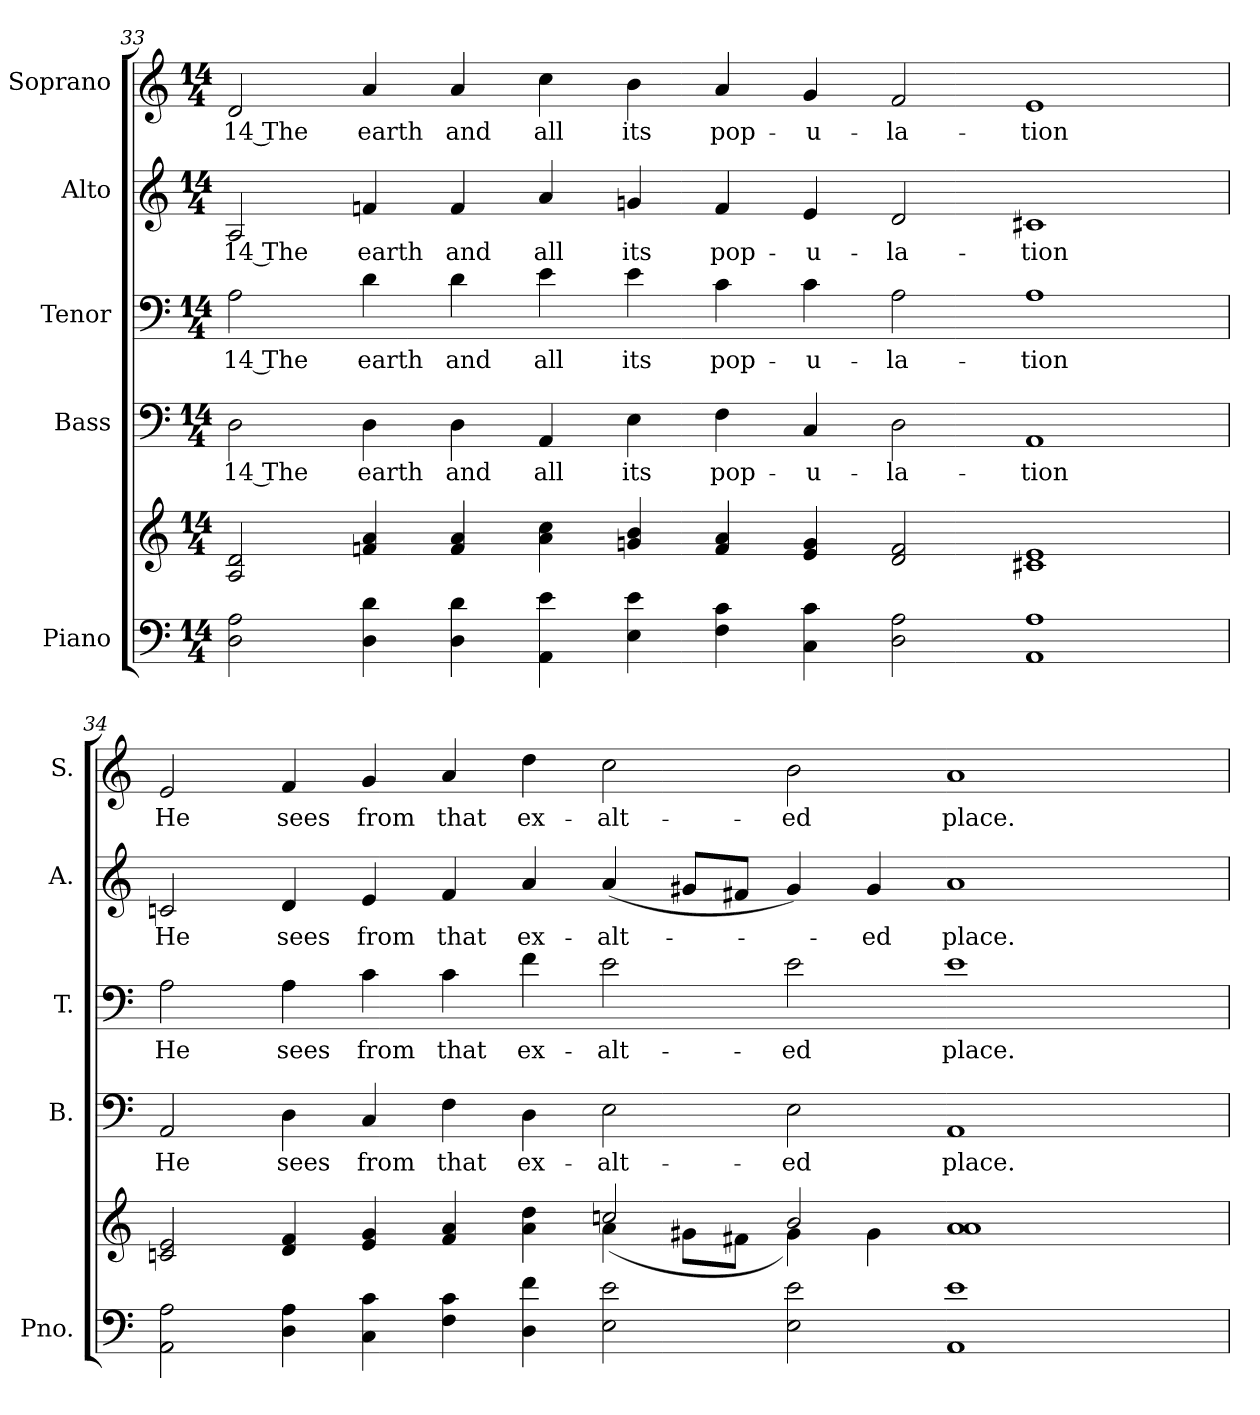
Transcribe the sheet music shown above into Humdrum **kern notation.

**kern	**kern	**kern	**text	**kern	**text	**kern	**text	**kern	**text
*part5	*part5	*part4	*part4	*part3	*part3	*part2	*part2	*part1	*part1
*staff6	*staff5	*staff4	*staff4	*staff3	*staff3	*staff2	*staff2	*staff1	*staff1
*I"Piano	*	*I"Bass	*	*I"Tenor	*	*I"Alto	*	*I"Soprano	*
*I'Pno.	*	*I'B.	*	*I'T.	*	*I'A.	*	*I'S.	*
!!LO:PB:g=z
*clefF4	*clefG2	*clefF4	*	*clefF4	*	*clefG2	*	*clefG2	*
*k[]	*k[]	*k[]	*	*k[]	*	*k[]	*	*k[]	*
*C:	*C:	*C:	*	*C:	*	*C:	*	*C:	*
*M14/4	*M14/4	*M14/4	*	*M14/4	*	*M14/4	*	*M14/4	*
=33	=33	=33	=33	=33	=33	=33	=33	=33	=33
!	!	!	!LO:LY:b:color=#000000	!	!	!	!	!	!
!	!	!	!	!	!LO:LY:b:color=#000000	!	!	!	!
!	!	!	!	!	!	!	!LO:LY:b:color=#000000	!	!
!	!	!	!	!	!	!	!	!	!LO:LY:b:color=#000000
2Di\ 2Ai	2Ai/ 2di	2Di\	14 The	2Ai\	14 The	2Ai/	14 The	2di/	14 The
!	!	!	!LO:LY:b:color=#000000	!	!	!	!	!	!
!	!	!	!	!	!LO:LY:b:color=#000000	!	!	!	!
!	!	!	!	!	!	!	!LO:LY:b:color=#000000	!	!
!	!	!	!	!	!	!	!	!	!LO:LY:b:color=#000000
4Di\ 4di	4fni/ 4ai	4Di\	earth	4di\	earth	4fni/	earth	4ai/	earth
!	!	!	!LO:LY:b:color=#000000	!	!	!	!	!	!
!	!	!	!	!	!LO:LY:b:color=#000000	!	!	!	!
!	!	!	!	!	!	!	!LO:LY:b:color=#000000	!	!
!	!	!	!	!	!	!	!	!	!LO:LY:b:color=#000000
4Di\ 4di	4fi/ 4ai	4Di\	and	4di\	and	4fi/	and	4ai/	and
!	!	!	!LO:LY:b:color=#000000	!	!	!	!	!	!
!	!	!	!	!	!LO:LY:b:color=#000000	!	!	!	!
!	!	!	!	!	!	!	!LO:LY:b:color=#000000	!	!
!	!	!	!	!	!	!	!	!	!LO:LY:b:color=#000000
4AAi\ 4ei	4ai\ 4cci	4AAi/	all	4ei\	all	4ai/	all	4cci\	all
!	!	!	!LO:LY:b:color=#000000	!	!	!	!	!	!
!	!	!	!	!	!LO:LY:b:color=#000000	!	!	!	!
!	!	!	!	!	!	!	!LO:LY:b:color=#000000	!	!
!	!	!	!	!	!	!	!	!	!LO:LY:b:color=#000000
4Ei\ 4ei	4gni/ 4bi	4Ei\	its	4ei\	its	4gni/	its	4bi\	its
!	!	!	!LO:LY:b:color=#000000	!	!	!	!	!	!
!	!	!	!	!	!LO:LY:b:color=#000000	!	!	!	!
!	!	!	!	!	!	!	!LO:LY:b:color=#000000	!	!
!	!	!	!	!	!	!	!	!	!LO:LY:b:color=#000000
4Fi\ 4ci	4fi/ 4ai	4Fi\	pop-	4ci\	pop-	4fi/	pop-	4ai/	pop-
!	!	!	!LO:LY:b:color=#000000	!	!	!	!	!	!
!	!	!	!	!	!LO:LY:b:color=#000000	!	!	!	!
!	!	!	!	!	!	!	!LO:LY:b:color=#000000	!	!
!	!	!	!	!	!	!	!	!	!LO:LY:b:color=#000000
4Ci\ 4ci	4ei/ 4gi	4Ci/	-u-	4ci\	-u-	4ei/	-u-	4gi/	-u-
!	!	!	!LO:LY:b:color=#000000	!	!	!	!	!	!
!	!	!	!	!	!LO:LY:b:color=#000000	!	!	!	!
!	!	!	!	!	!	!	!LO:LY:b:color=#000000	!	!
!	!	!	!	!	!	!	!	!	!LO:LY:b:color=#000000
2Di\ 2Ai	2di/ 2fi	2Di\	-la-	2Ai\	-la-	2di/	-la-	2fi/	-la-
!	!	!	!LO:LY:b:color=#000000	!	!	!	!	!	!
!	!	!	!	!	!LO:LY:b:color=#000000	!	!	!	!
!	!	!	!	!	!	!	!LO:LY:b:color=#000000	!	!
!	!	!	!	!	!	!	!	!	!LO:LY:b:color=#000000
1AAi 1Ai	1c#Xi 1ei	1AAi	-tion	1Ai	-tion	1c#Xi	-tion	1ei	-tion
!!LO:PB:g=z
=34	=34	=34	=34	=34	=34	=34	=34	=34	=34
*	*^	*	*	*	*	*	*	*	*
!	!	!	!	!LO:LY:b:color=#000000	!	!	!	!	!	!
!	!	!	!	!	!	!LO:LY:b:color=#000000	!	!	!	!
!	!	!	!	!	!	!	!	!LO:LY:b:color=#000000	!	!
!	!	!	!	!	!	!	!	!	!	!LO:LY:b:color=#000000
2AAi\ 2Ai	2cni/ 2ei	1ryy	2AAi/	He	2Ai\	He	2cni/	He	2ei/	He
!	!	!	!	!LO:LY:b:color=#000000	!	!	!	!	!	!
!	!	!	!	!	!	!LO:LY:b:color=#000000	!	!	!	!
!	!	!	!	!	!	!	!	!LO:LY:b:color=#000000	!	!
!	!	!	!	!	!	!	!	!	!	!LO:LY:b:color=#000000
4Di\ 4Ai	4di/ 4fi	.	4Di\	sees	4Ai\	sees	4di/	sees	4fi/	sees
!	!	!	!	!LO:LY:b:color=#000000	!	!	!	!	!	!
!	!	!	!	!	!	!LO:LY:b:color=#000000	!	!	!	!
!	!	!	!	!	!	!	!	!LO:LY:b:color=#000000	!	!
!	!	!	!	!	!	!	!	!	!	!LO:LY:b:color=#000000
4Ci\ 4ci	4ei/ 4gi	.	4Ci/	from	4ci\	from	4ei/	from	4gi/	from
!	!	!	!	!LO:LY:b:color=#000000	!	!	!	!	!	!
!	!	!	!	!	!	!LO:LY:b:color=#000000	!	!	!	!
!	!	!	!	!	!	!	!	!LO:LY:b:color=#000000	!	!
!	!	!	!	!	!	!	!	!	!	!LO:LY:b:color=#000000
4Fi\ 4ci	4fi/ 4ai	2ryy	4Fi\	that	4ci\	that	4fi/	that	4ai/	that
!	!	!	!	!LO:LY:b:color=#000000	!	!	!	!	!	!
!	!	!	!	!	!	!LO:LY:b:color=#000000	!	!	!	!
!	!	!	!	!	!	!	!	!LO:LY:b:color=#000000	!	!
!	!	!	!	!	!	!	!	!	!	!LO:LY:b:color=#000000
4Di\ 4fi	4ai\ 4ddi	.	4Di\	ex-	4fi\	ex-	4ai/	ex-	4ddi\	ex-
!	!	!	!	!LO:LY:b:color=#000000	!	!	!	!	!	!
!	!	!	!	!	!	!LO:LY:b:color=#000000	!	!	!	!
!	!	!	!	!	!	!	!	!LO:LY:b:color=#000000	!	!
!	!	!	!	!	!	!	!	!	!	!LO:LY:b:color=#000000
2Ei\ 2ei	2ccni/	(4ai\	2Ei\	-alt-	2ei\	-alt-	(4ai/	-alt-	2cci\	-alt-
.	.	8g#Xi\L	.	.	.	.	8g#Xi/L	.	.	.
.	.	8f#Xi\J	.	.	.	.	8f#Xi/J	.	.	.
!	!	!	!	!LO:LY:b:color=#000000	!	!	!	!	!	!
!	!	!	!	!	!	!LO:LY:b:color=#000000	!	!	!	!
!	!	!	!	!	!	!	!	!	!	!LO:LY:b:color=#000000
2Ei\ 2ei	2bi/	4g#i\)	2Ei\	-ed	2ei\	-ed	4g#i/)	.	2bi\	-ed
!	!	!	!	!	!	!	!	!LO:LY:b:color=#000000	!	!
.	.	4g#i\	.	.	.	.	4g#i/	-ed	.	.
!	!	!	!	!LO:LY:b:color=#000000	!	!	!	!	!	!
!	!	!	!	!	!	!LO:LY:b:color=#000000	!	!	!	!
!	!	!	!	!	!	!	!	!LO:LY:b:color=#000000	!	!
!	!	!	!	!	!	!	!	!	!	!LO:LY:b:color=#000000
1AAi 1ei	1ai 1ai	4ryy	1AAi	place.	1ei	place.	1ai	place.	1ai	place.
.	.	4ryy	.	.	.	.	.	.	.	.
.	.	2ryy	.	.	.	.	.	.	.	.
*	*v	*v	*	*	*	*	*	*	*	*
=	=	=	=	=	=	=	=	=	=
*-	*-	*-	*-	*-	*-	*-	*-	*-	*-
